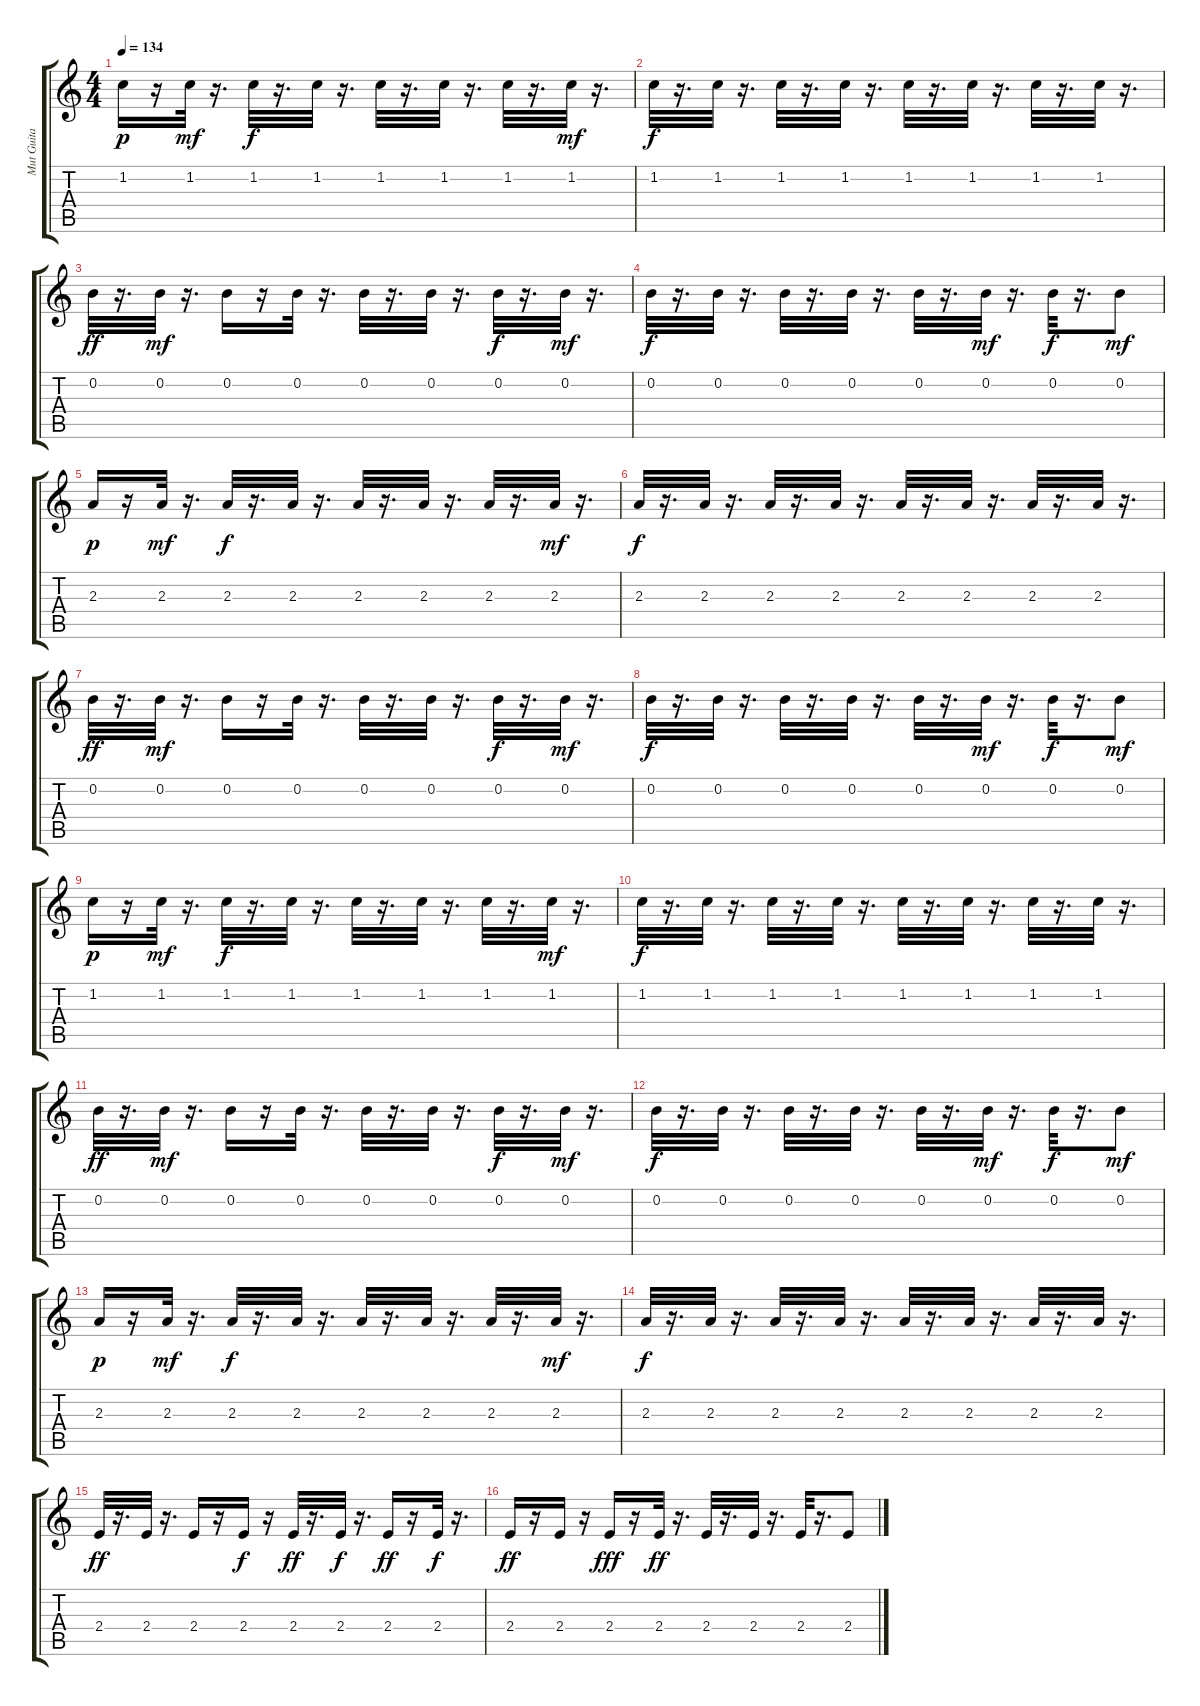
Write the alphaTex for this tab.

\track ("Mut Guita" "Mut Guita") {instrument electricguitarmuted}
\staff {score tabs}
\tuning (E4 B3 G3 D3 A2 E2) {hide}
\ts (4 4)
\tempo 134
\clef g2
\ks c
1.2.16{dy p} r.16 1.2.32{dy mf} r.16{d} 1.2.32{dy f} r.16{d} 1.2.32 r.16{d} 1.2.32 r.16{d} 1.2.32 r.16{d} 1.2.32 r.16{d} 1.2.32{dy mf} r.16{d} |
1.2.32{dy f} r.16{d} 1.2.32 r.16{d} 1.2.32 r.16{d} 1.2.32 r.16{d} 1.2.32 r.16{d} 1.2.32 r.16{d} 1.2.32 r.16{d} 1.2.32 r.16{d} |
0.2.32{dy ff} r.16{d} 0.2.32{dy mf} r.16{d} 0.2.16 r.16 0.2.32 r.16{d} 0.2.32 r.16{d} 0.2.32 r.16{d} 0.2.32{dy f} r.16{d} 0.2.32{dy mf} r.16{d} |
0.2.32{dy f} r.16{d} 0.2.32 r.16{d} 0.2.32 r.16{d} 0.2.32 r.16{d} 0.2.32 r.16{d} 0.2.32{dy mf} r.16{d} 0.2.32{dy f} r.16{d} 0.2.8{dy mf} |
2.3.16{dy p} r.16 2.3.32{dy mf} r.16{d} 2.3.32{dy f} r.16{d} 2.3.32 r.16{d} 2.3.32 r.16{d} 2.3.32 r.16{d} 2.3.32 r.16{d} 2.3.32{dy mf} r.16{d} |
2.3.32{dy f} r.16{d} 2.3.32 r.16{d} 2.3.32 r.16{d} 2.3.32 r.16{d} 2.3.32 r.16{d} 2.3.32 r.16{d} 2.3.32 r.16{d} 2.3.32 r.16{d} |
0.2.32{dy ff} r.16{d} 0.2.32{dy mf} r.16{d} 0.2.16 r.16 0.2.32 r.16{d} 0.2.32 r.16{d} 0.2.32 r.16{d} 0.2.32{dy f} r.16{d} 0.2.32{dy mf} r.16{d} |
0.2.32{dy f} r.16{d} 0.2.32 r.16{d} 0.2.32 r.16{d} 0.2.32 r.16{d} 0.2.32 r.16{d} 0.2.32{dy mf} r.16{d} 0.2.32{dy f} r.16{d} 0.2.8{dy mf} |
1.2.16{dy p} r.16 1.2.32{dy mf} r.16{d} 1.2.32{dy f} r.16{d} 1.2.32 r.16{d} 1.2.32 r.16{d} 1.2.32 r.16{d} 1.2.32 r.16{d} 1.2.32{dy mf} r.16{d} |
1.2.32{dy f} r.16{d} 1.2.32 r.16{d} 1.2.32 r.16{d} 1.2.32 r.16{d} 1.2.32 r.16{d} 1.2.32 r.16{d} 1.2.32 r.16{d} 1.2.32 r.16{d} |
0.2.32{dy ff} r.16{d} 0.2.32{dy mf} r.16{d} 0.2.16 r.16 0.2.32 r.16{d} 0.2.32 r.16{d} 0.2.32 r.16{d} 0.2.32{dy f} r.16{d} 0.2.32{dy mf} r.16{d} |
0.2.32{dy f} r.16{d} 0.2.32 r.16{d} 0.2.32 r.16{d} 0.2.32 r.16{d} 0.2.32 r.16{d} 0.2.32{dy mf} r.16{d} 0.2.32{dy f} r.16{d} 0.2.8{dy mf} |
2.3.16{dy p} r.16 2.3.32{dy mf} r.16{d} 2.3.32{dy f} r.16{d} 2.3.32 r.16{d} 2.3.32 r.16{d} 2.3.32 r.16{d} 2.3.32 r.16{d} 2.3.32{dy mf} r.16{d} |
2.3.32{dy f} r.16{d} 2.3.32 r.16{d} 2.3.32 r.16{d} 2.3.32 r.16{d} 2.3.32 r.16{d} 2.3.32 r.16{d} 2.3.32 r.16{d} 2.3.32 r.16{d} |
2.4.32{dy ff} r.16{d} 2.4.32 r.16{d} 2.4.16 r.16 2.4.16{dy f} r.16 2.4.32{dy ff} r.16{d} 2.4.32{dy f} r.16{d} 2.4.16{dy ff} r.16 2.4.32{dy f} r.16{d} |
2.4.16{dy ff} r.16 2.4.16 r.16 2.4.16{dy fff} r.16 2.4.32{dy ff} r.16{d} 2.4.32 r.16{d} 2.4.32 r.16{d} 2.4.32 r.16{d} 2.4.8
